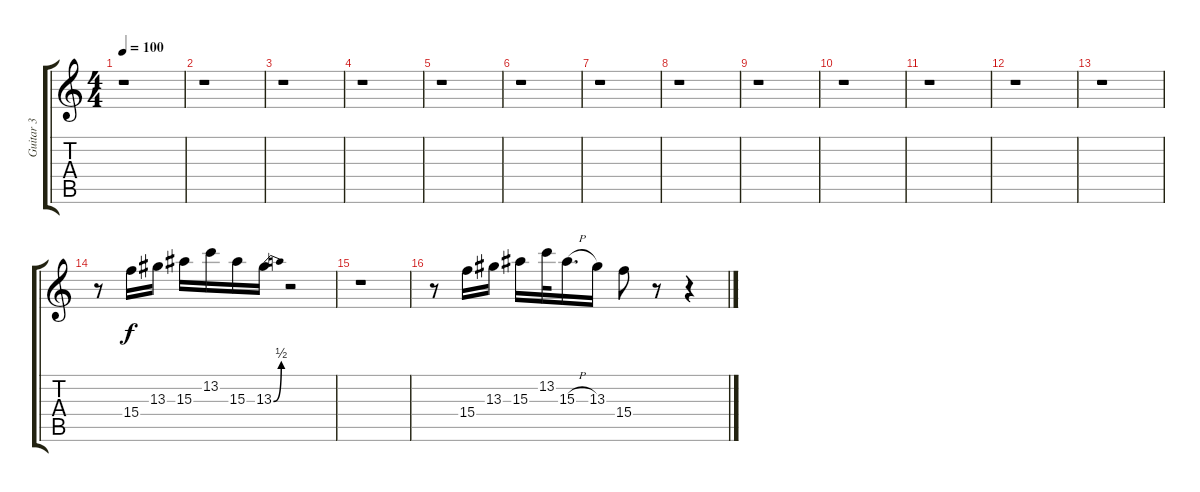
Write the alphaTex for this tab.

\track ("Guitar 3" "Guitar 3") {instrument electricguitarjazz}
\staff {score tabs}
\tuning (E4 B3 G3 D3 A2 E2) {hide}
\ts (4 4)
\tempo 100
\clef g2
\ks c
r.1{dy f} |
r.1 |
r.1 |
r.1 |
r.1 |
r.1 |
r.1 |
r.1 |
r.1 |
r.1 |
r.1 |
r.1 |
r.1 |
r.8 15.4.16 13.3.16 15.3.16 13.2.16 15.3.16 13.3{be (bend 0 0 60 2)}.16 r.2 |
r.1 |
r.8 15.4.16 13.3.16 15.3.16 13.2.32 15.3{h}.16{d} 13.3.16 15.4.8 r.8 r.4
